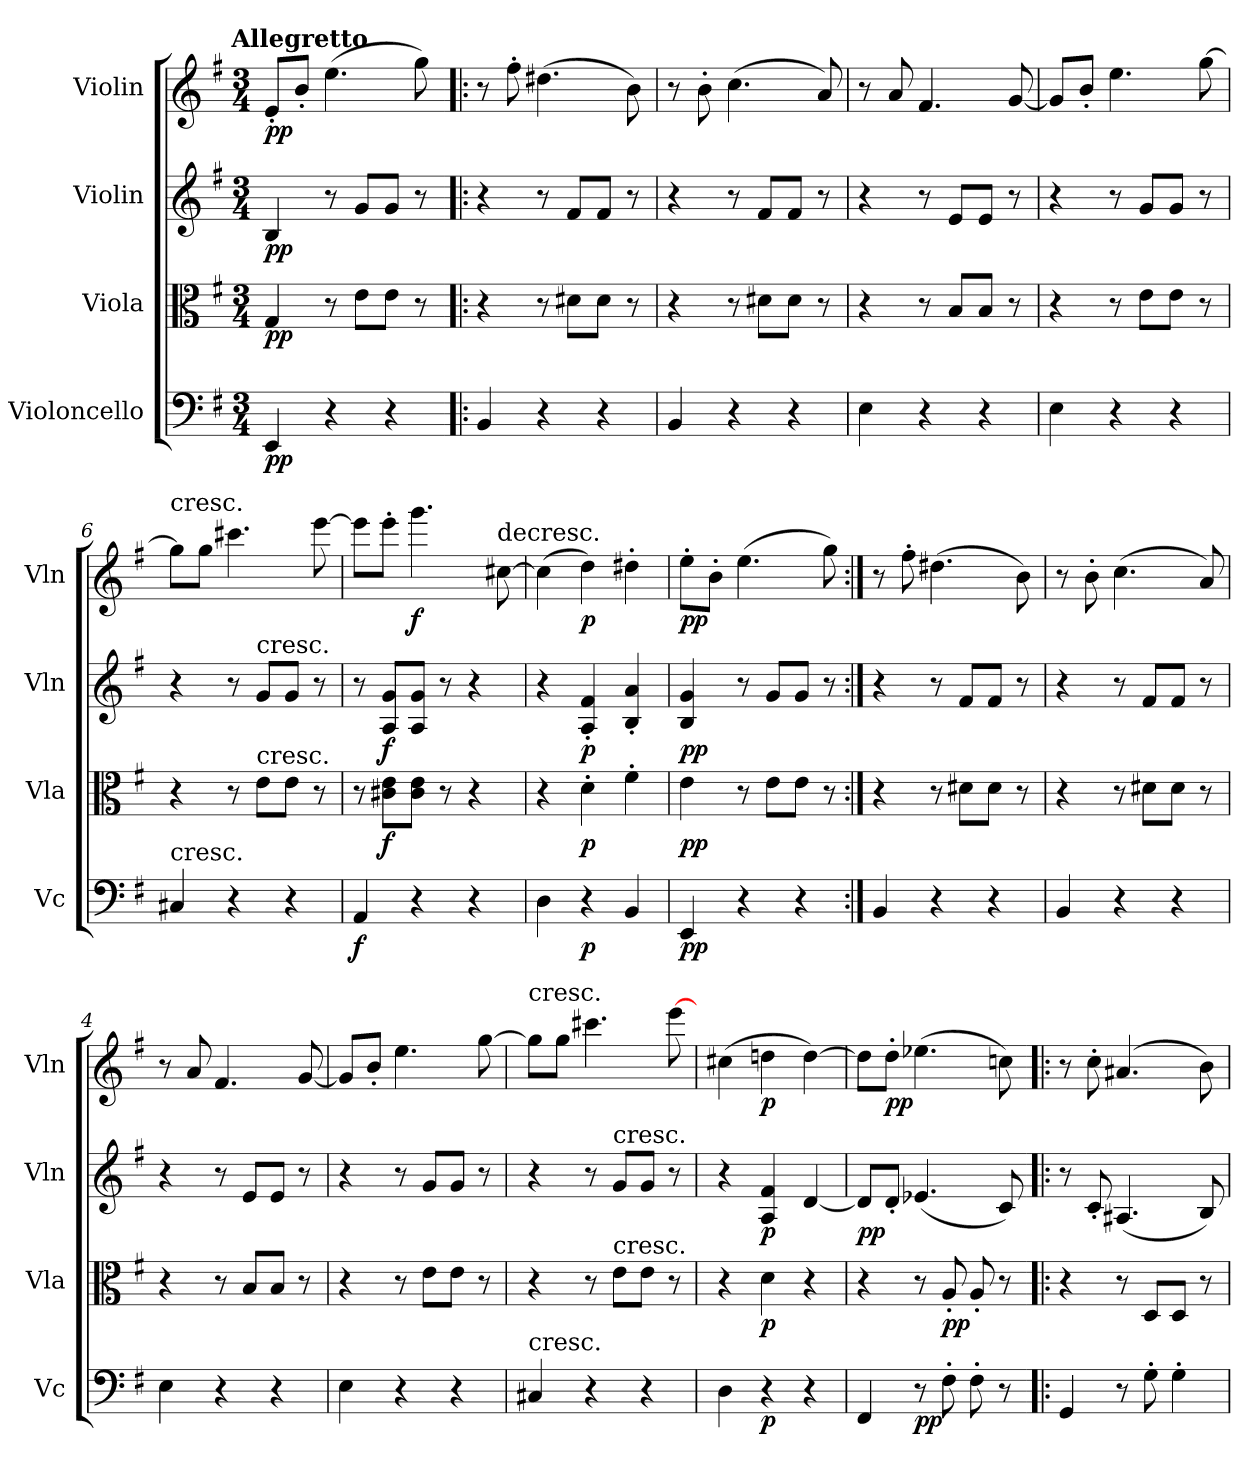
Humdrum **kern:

**kern	**dynam	**kern	**dynam	**kern	**dynam	**kern	**dynam
*part4	*part4	*part3	*part3	*part2	*part2	*part1	*part1
*staff4	*staff4	*staff3	*staff3	*staff2	*staff2	*staff1	*staff1
*I"Violoncello	*	*I"Viola	*	*I"Violin	*	*I"Violin	*
*I'Vc	*	*I'Vla	*	*I'Vln	*	*I'Vln	*
*clefF4	*	*clefC3	*	*clefG2	*	*clefG2	*
*k[f#]	*	*k[f#]	*	*k[f#]	*	*k[f#]	*
*e:	*	*e:	*	*e:	*	*e:	*
!!LO:TX:omd:t=Allegretto
*M3/4	*	*M3/4	*	*M3/4	*	*M3/4	*
*MM100	*	*MM100	*	*MM100	*	*MM100	*
=1	=1	=1	=1	=1	=1	=1	=1
4EE/	pp	4G/	pp	4B/	pp	8e'/L	pp
.	.	.	.	.	.	8b'/J	.
4r	.	8r	.	8r	.	(4.ee\	.
.	.	8e\L	.	8g/L	.	.	.
4r	.	8e\J	.	8g/J	.	.	.
.	.	8r	.	8r	.	8gg\)	.
=2!|:	=2!|:	=2!|:	=2!|:	=2!|:	=2!|:	=2!|:	=2!|:
4BB/	.	4r	.	4r	.	8r	.
.	.	.	.	.	.	8ff#'\	.
4r	.	8r	.	8r	.	(4.dd#X\	.
.	.	8d#X\L	.	8f#/L	.	.	.
4r	.	8d#\J	.	8f#/J	.	.	.
.	.	8r	.	8r	.	8b\)	.
=3	=3	=3	=3	=3	=3	=3	=3
4BB/	.	4r	.	4r	.	8r	.
.	.	.	.	.	.	8b'\	.
4r	.	8r	.	8r	.	(4.cc\	.
.	.	8d#X\L	.	8f#/L	.	.	.
4r	.	8d#\J	.	8f#/J	.	.	.
.	.	8r	.	8r	.	8a/)	.
=4	=4	=4	=4	=4	=4	=4	=4
4E\	.	4r	.	4r	.	8r	.
.	.	.	.	.	.	8a/	.
4r	.	8r	.	8r	.	4.f#/	.
.	.	8B/L	.	8e/L	.	.	.
4r	.	8B/J	.	8e/J	.	.	.
.	.	8r	.	8r	.	[8g/	.
=5	=5	=5	=5	=5	=5	=5	=5
4E\	.	4r	.	4r	.	8g/L]	.
.	.	.	.	.	.	8b'/J	.
4r	.	8r	.	8r	.	4.ee\	.
.	.	8e\L	.	8g/L	.	.	.
4r	.	8e\J	.	8g/J	.	.	.
.	.	8r	.	8r	.	[8gg\	.
=6	=6	=6	=6	=6	=6	=6	=6
!	!	!	!	!	!	!LO:TX:t=cresc.	!
!LO:TX:t=cresc.	!	!	!	!	!	!	!
4C#X/	.	4r	.	4r	.	8gg\L]	.
.	.	.	.	.	.	8gg\J	.
4r	.	8r	.	8r	.	4.ccc#X\	.
!	!	!	!	!LO:TX:t=cresc.	!	!	!
!	!	!LO:TX:t=cresc.	!	!	!	!	!
.	.	8e\L	.	8g/L	.	.	.
4r	.	8e\J	.	8g/J	.	.	.
.	.	8r	.	8r	.	[8eee\	.
=7	=7	=7	=7	=7	=7	=7	=7
4AA/	f	8r	.	8r	.	8eee\L]	.
.	.	8c#X\ 8e\L	f	8A/ 8g/L	f	8eee'\J	.
4r	.	8c#\ 8e\J	.	8A/ 8g/J	.	4.ggg\	f
.	.	8r	.	8r	.	.	.
4r	.	4r	.	4r	.	.	.
!	!	!	!	!	!	!LO:TX:t=decresc.	!
.	.	.	.	.	.	[8cc#X\	.
=8	=8	=8	=8	=8	=8	=8	=8
4D\	.	4r	.	4r	.	(4cc#\]	.
4r	p	4d'\	p	4A'/ 4f#'/	p	4dd\)	p
4BB/	.	4f#'\	.	4B'/ 4a'/	.	4dd#X'\	.
=9	=9	=9	=9	=9	=9	=9	=9
4EE/	pp	4e\	pp	4B/ 4g/	pp	8ee'\L	pp
.	.	.	.	.	.	8b'\J	.
4r	.	8r	.	8r	.	(4.ee\	.
.	.	8e\L	.	8g/L	.	.	.
4r	.	8e\J	.	8g/J	.	.	.
.	.	8r	.	8r	.	8gg\)	.
=10:|!	=10:|!	=10:|!	=10:|!	=10:|!	=10:|!	=10:|!	=10:|!
4BB/	.	4r	.	4r	.	8r	.
.	.	.	.	.	.	8ff#'\	.
4r	.	8r	.	8r	.	(4.dd#X\	.
.	.	8d#X\L	.	8f#/L	.	.	.
4r	.	8d#\J	.	8f#/J	.	.	.
.	.	8r	.	8r	.	8b\)	.
=3	=3	=3	=3	=3	=3	=3	=3
4BB/	.	4r	.	4r	.	8r	.
.	.	.	.	.	.	8b'\	.
4r	.	8r	.	8r	.	(4.cc\	.
.	.	8d#X\L	.	8f#/L	.	.	.
4r	.	8d#\J	.	8f#/J	.	.	.
.	.	8r	.	8r	.	8a/)	.
=4	=4	=4	=4	=4	=4	=4	=4
4E\	.	4r	.	4r	.	8r	.
.	.	.	.	.	.	8a/	.
4r	.	8r	.	8r	.	4.f#/	.
.	.	8B/L	.	8e/L	.	.	.
4r	.	8B/J	.	8e/J	.	.	.
.	.	8r	.	8r	.	[8g/	.
=5	=5	=5	=5	=5	=5	=5	=5
4E\	.	4r	.	4r	.	8g/L]	.
.	.	.	.	.	.	8b'/J	.
4r	.	8r	.	8r	.	4.ee\	.
.	.	8e\L	.	8g/L	.	.	.
4r	.	8e\J	.	8g/J	.	.	.
.	.	8r	.	8r	.	[8gg\	.
=6	=6	=6	=6	=6	=6	=6	=6
!	!	!	!	!	!	!LO:TX:t=cresc.	!
!LO:TX:t=cresc.	!	!	!	!	!	!	!
4C#X/	.	4r	.	4r	.	8gg\L]	.
.	.	.	.	.	.	8gg\J	.
4r	.	8r	.	8r	.	4.ccc#X\	.
!	!	!	!	!LO:TX:t=cresc.	!	!	!
!	!	!LO:TX:t=cresc.	!	!	!	!	!
.	.	8e\L	.	8g/L	.	.	.
4r	.	8e\J	.	8g/J	.	.	.
.	.	8r	.	8r	.	[8eee\	.
=7	=7	=7	=7	=7	=7	=7	=7
4D\	.	4r	.	4r	.	(4cc#X\	.
4r	p	4d\	p	4A/ 4f#/	p	4ddn\	p
4r	.	4r	.	[4d/	.	[4dd\)	.
=11	=11	=11	=11	=11	=11	=11	=11
4FF#/	.	4r	.	8d/L]	pp	8dd\L]	.
.	.	.	.	8d'/J	.	8dd'\J	pp
8r	pp	8r	.	(4.e-X/	.	(4.ee-X\	.
8F#'\	.	8A'/	pp	.	.	.	.
8F#'\	.	8A'/	.	.	.	.	.
8r	.	8r	.	8c/)	.	8ccn\)	.
=12!|:	=12!|:	=12!|:	=12!|:	=12!|:	=12!|:	=12!|:	=12!|:
4GG/	.	4r	.	8r	.	8r	.
.	.	.	.	8c'/	.	8cc'\	.
8r	.	8r	.	(4.A#X/	.	(4.a#X/	.
8G'\	.	8D/L	.	.	.	.	.
4G'\	.	8D/J	.	.	.	.	.
.	.	8r	.	8B/)	.	8b\)	.
=	=	=	=	=	=	=	=
*-	*-	*-	*-	*-	*-	*-	*-
